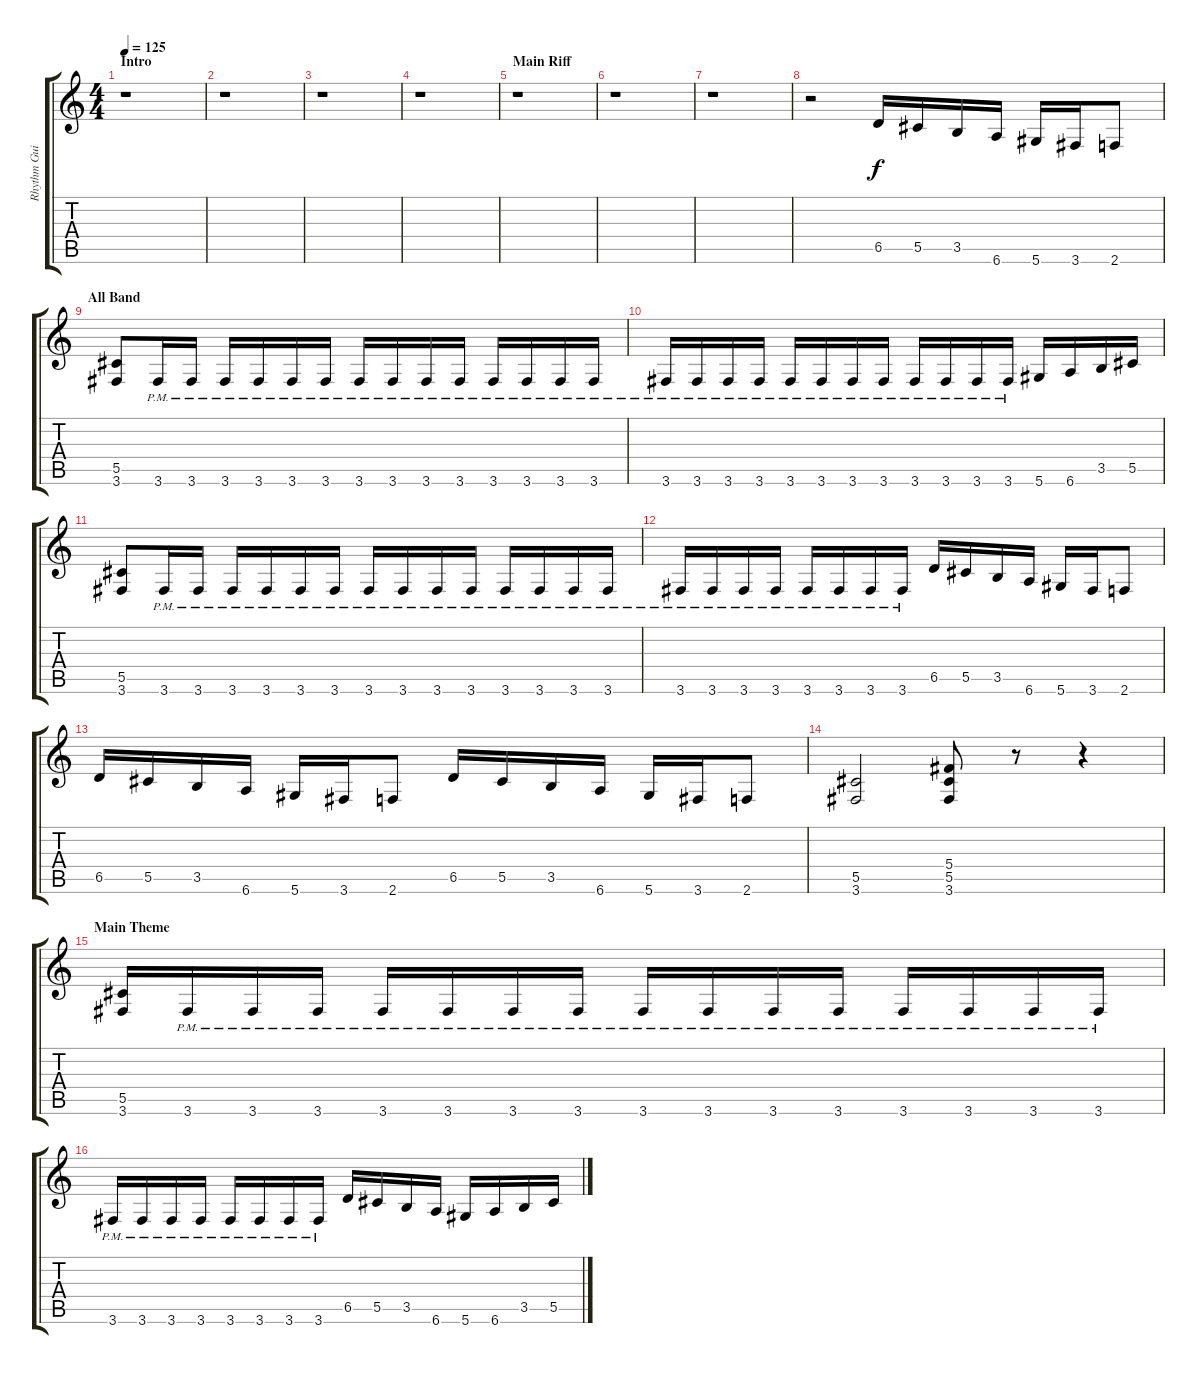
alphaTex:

\track ("Rhythm Guitar" "Rhythm Gui") {instrument distortionguitar}
\staff {score tabs}
\tuning (Eb4 Bb3 Gb3 Db3 Ab2 Eb2) {hide}
\ts (4 4)
\section ("" "Intro")
\tempo 125
\clef g2
\ks c
r.1{dy f instrument distortionguitar} |
r.1 |
r.1 |
r.1 |
\section ("" "Main Riff")
r.1 |
r.1 |
r.1 |
r.2 6.5.16 5.5.16 3.5.16 6.6.16 5.6.16 3.6.16 2.6.8 |
\section ("" "All Band")
(5.5 3.6).8 3.6{pm}.16 3.6{pm}.16 3.6{pm}.16 3.6{pm}.16 3.6{pm}.16 3.6{pm}.16 3.6{pm}.16 3.6{pm}.16 3.6{pm}.16 3.6{pm}.16 3.6{pm}.16 3.6{pm}.16 3.6{pm}.16 3.6{pm}.16 |
3.6{pm}.16 3.6{pm}.16 3.6{pm}.16 3.6{pm}.16 3.6{pm}.16 3.6{pm}.16 3.6{pm}.16 3.6{pm}.16 3.6{pm}.16 3.6{pm}.16 3.6{pm}.16 3.6{pm}.16 5.6.16 6.6.16 3.5.16 5.5.16 |
(5.5 3.6).8 3.6{pm}.16 3.6{pm}.16 3.6{pm}.16 3.6{pm}.16 3.6{pm}.16 3.6{pm}.16 3.6{pm}.16 3.6{pm}.16 3.6{pm}.16 3.6{pm}.16 3.6{pm}.16 3.6{pm}.16 3.6{pm}.16 3.6{pm}.16 |
3.6{pm}.16 3.6{pm}.16 3.6{pm}.16 3.6{pm}.16 3.6{pm}.16 3.6{pm}.16 3.6{pm}.16 3.6{pm}.16 6.5.16 5.5.16 3.5.16 6.6.16 5.6.16 3.6.16 2.6.8 |
6.5.16 5.5.16 3.5.16 6.6.16 5.6.16 3.6.16 2.6.8 6.5.16 5.5.16 3.5.16 6.6.16 5.6.16 3.6.16 2.6.8 |
(5.5 3.6).2 (5.4 5.5 3.6).8 r.8 r.4 |
\section ("" "Main Theme")
(5.5 3.6).16 3.6{pm}.16 3.6{pm}.16 3.6{pm}.16 3.6{pm}.16 3.6{pm}.16 3.6{pm}.16 3.6{pm}.16 3.6{pm}.16 3.6{pm}.16 3.6{pm}.16 3.6{pm}.16 3.6{pm}.16 3.6{pm}.16 3.6{pm}.16 3.6{pm}.16 |
3.6{pm}.16 3.6{pm}.16 3.6{pm}.16 3.6{pm}.16 3.6{pm}.16 3.6{pm}.16 3.6{pm}.16 3.6{pm}.16 6.5.16 5.5.16 3.5.16 6.6.16 5.6.16 6.6.16 3.5.16 5.5.16
